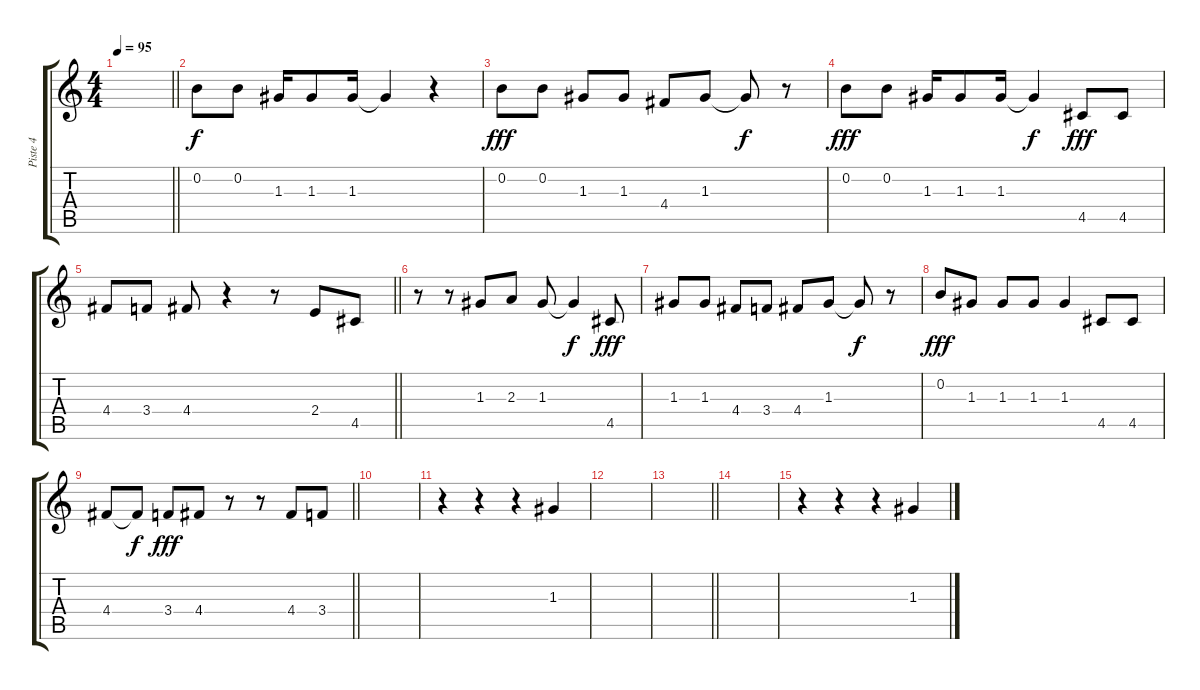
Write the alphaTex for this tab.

\track ("Piste 4" "Piste 4") {instrument contrabass}
\staff {score tabs}
\tuning (E4 B3 G3 D3 A2 E2) {hide}
\ts (4 4)
\tempo 95
\clef g2
\barLineRight lightlight
\ks c
|
0.2.8 0.2.8 1.3.16 1.3.8 1.3.16 1.3{t}.4{dy f} r.4 |
0.2.8{dy fff} 0.2.8 1.3.8 1.3.8 4.4.8 1.3.8 1.3{t}.8{dy f} r.8 |
0.2.8{dy fff} 0.2.8 1.3.16 1.3.8 1.3.16 1.3{t}.4{dy f} 4.5.8{dy fff} 4.5.8 |
\barLineRight lightlight
4.4.8 3.4.8 4.4.8 r.4 r.8 2.4.8 4.5.8 |
r.8 r.8 1.3.8 2.3.8 1.3.8 1.3{t}.4{dy f} 4.5.8{dy fff} |
1.3.8 1.3.8 4.4.8 3.4.8 4.4.8 1.3.8 1.3{t}.8{dy f} r.8 |
0.2.8{dy fff} 1.3.8 1.3.8 1.3.8 1.3.4 4.5.8 4.5.8 |
\barLineRight lightlight
4.4.8 4.4{t}.8{dy f} 3.4.8{dy fff} 4.4.8 r.8 r.8 4.4.8 3.4.8 |
|
r.4 r.4 r.4 1.3.4 |
|
\barLineRight lightlight
|
|
r.4 r.4 r.4 1.3.4
